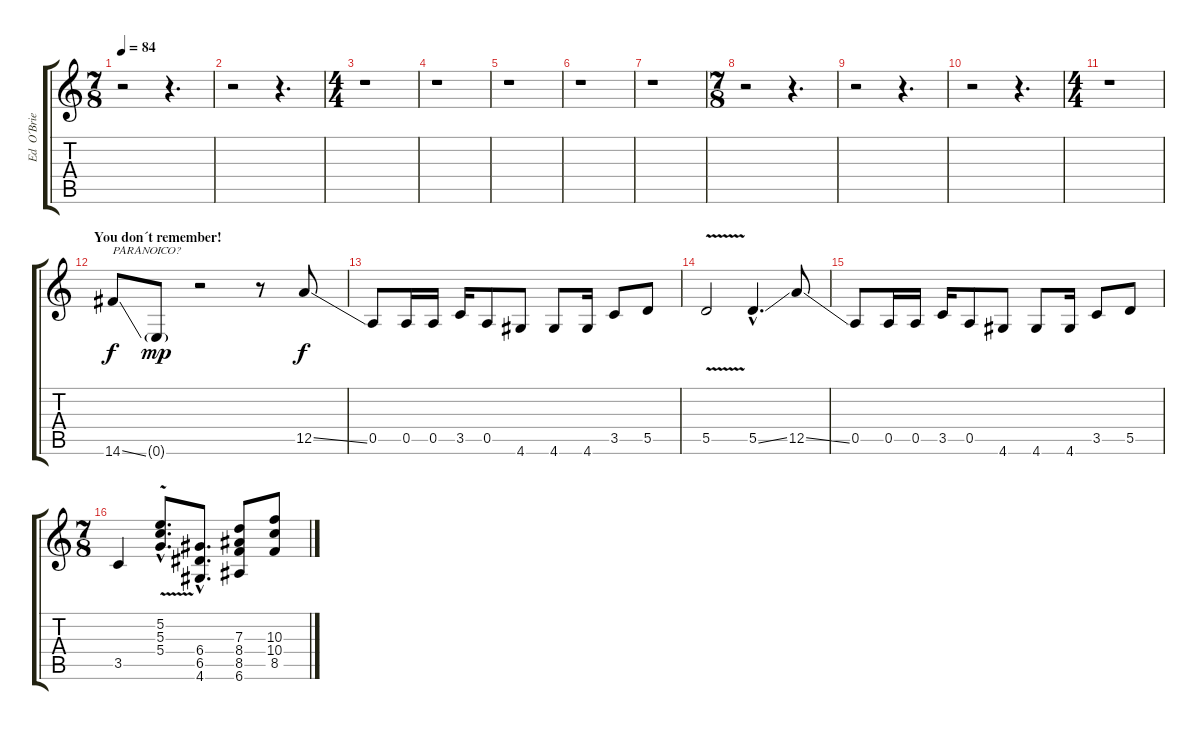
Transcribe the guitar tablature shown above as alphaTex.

\track ("Ed  O´Brien" "Ed  O´Brie") {instrument distortionguitar}
\staff {score tabs}
\tuning (E4 B3 G3 D3 A2 E2) {hide}
\ts (7 8)
\tempo 84
\clef g2
\ks c
r.2{dy f} r.4{d} |
r.2 r.4{d} |
\ts (4 4)
r.1 |
r.1 |
r.1 |
r.1 |
r.1 |
\ts (7 8)
r.2 r.4{d} |
r.2 r.4{d} |
r.2 r.4{d} |
\ts (4 4)
r.1 |
\section ("" "You don´t remember!")
14.6{ss}.8{txt "PARANOICO?"} 0.6{g}.8{dy mp} r.2 r.8 12.5{ss}.8{dy f} |
0.5.8 0.5.16 0.5.16 3.5.16 0.5.8 4.6.8 4.6.8 4.6.16 3.5.8 5.5.8 |
5.5{v}.2 5.5{ss hac}.4{d} 12.5{ss}.8 |
0.5.8 0.5.16 0.5.16 3.5.16 0.5.8 4.6.8 4.6.8 4.6.16 3.5.8 5.5.8 |
\ts (7 8)
3.5.4 (5.2{v hac} 5.3{v hac} 5.4{v hac}).8{d} (6.4{hac} 6.5{hac} 4.6{hac}).8{d} (7.3 8.4 8.5 6.6).8 (10.3 10.4 8.5{ss}).8
